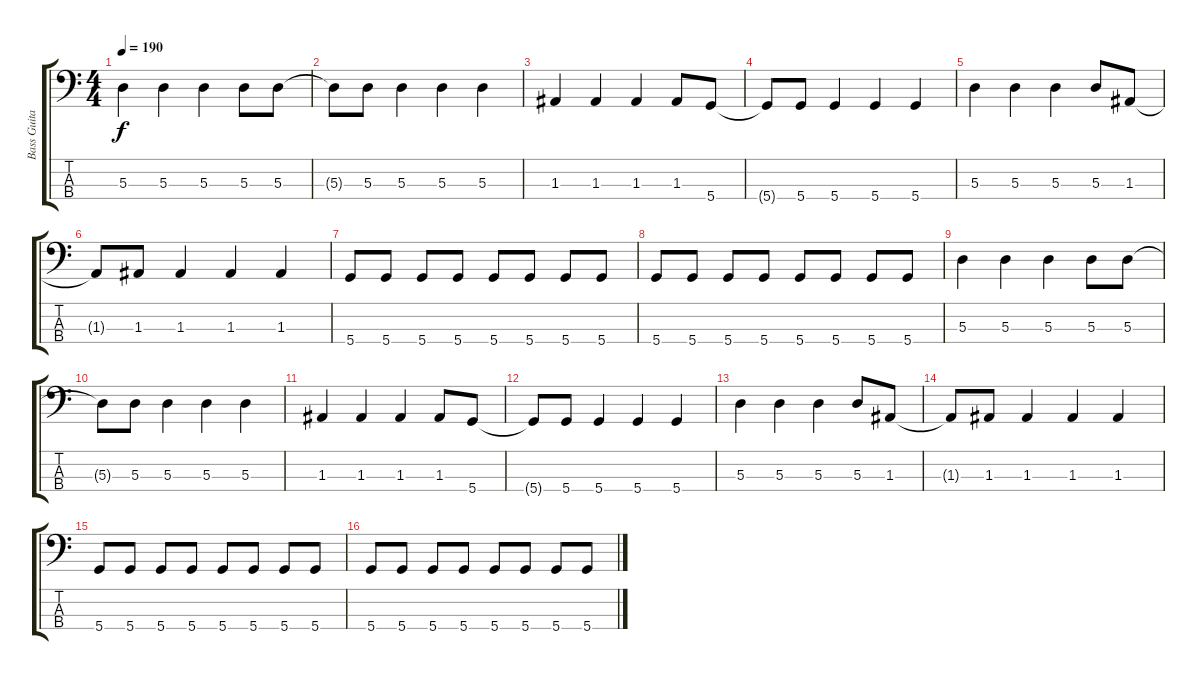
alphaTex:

\track ("Bass Guitar" "Bass Guita") {instrument electricbasspick}
\staff {score tabs}
\tuning (G2 D2 A1 D1) {hide}
\ts (4 4)
\tempo 190
\clef f4
\ks c
5.3.4{dy f} 5.3.4 5.3.4 5.3.8 5.3.8 |
5.3{t}.8 5.3.8 5.3.4 5.3.4 5.3.4 |
1.3.4 1.3.4 1.3.4 1.3.8 5.4.8 |
5.4{t}.8 5.4.8 5.4.4 5.4.4 5.4.4 |
5.3.4 5.3.4 5.3.4 5.3.8 1.3.8 |
1.3{t}.8 1.3.8 1.3.4 1.3.4 1.3.4 |
5.4.8 5.4.8 5.4.8 5.4.8 5.4.8 5.4.8 5.4.8 5.4.8 |
5.4.8 5.4.8 5.4.8 5.4.8 5.4.8 5.4.8 5.4.8 5.4.8 |
5.3.4 5.3.4 5.3.4 5.3.8 5.3.8 |
5.3{t}.8 5.3.8 5.3.4 5.3.4 5.3.4 |
1.3.4 1.3.4 1.3.4 1.3.8 5.4.8 |
5.4{t}.8 5.4.8 5.4.4 5.4.4 5.4.4 |
5.3.4 5.3.4 5.3.4 5.3.8 1.3.8 |
1.3{t}.8 1.3.8 1.3.4 1.3.4 1.3.4 |
5.4.8 5.4.8 5.4.8 5.4.8 5.4.8 5.4.8 5.4.8 5.4.8 |
5.4.8 5.4.8 5.4.8 5.4.8 5.4.8 5.4.8 5.4.8 5.4.8
